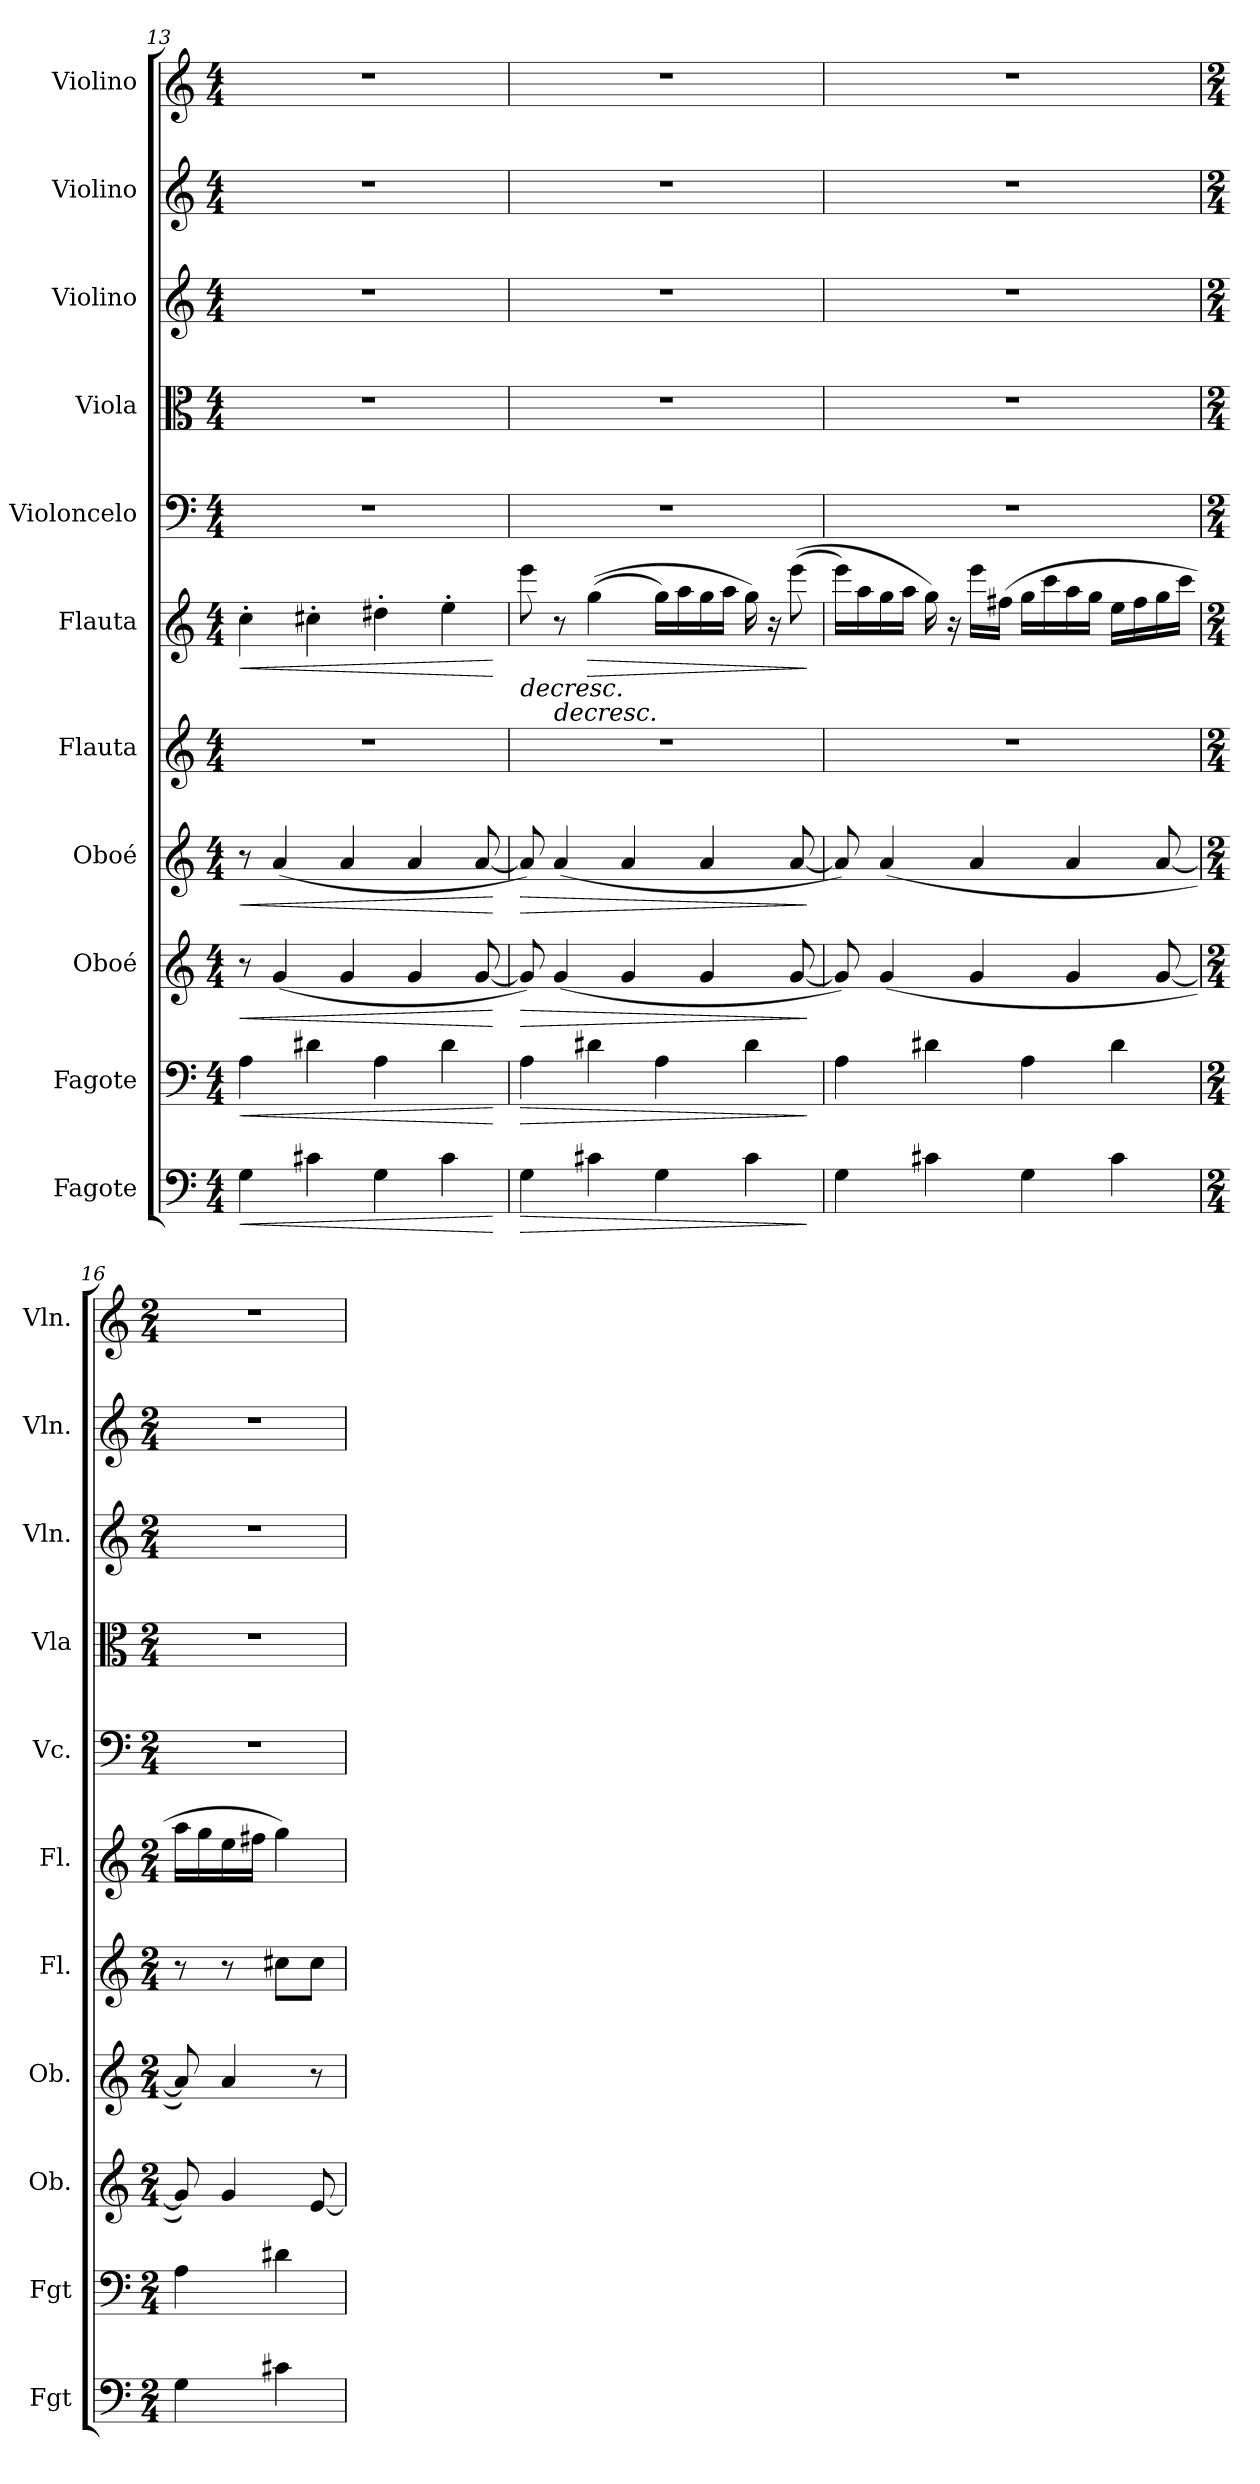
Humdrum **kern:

**kern	**dynam	**kern	**dynam	**kern	**dynam	**kern	**dynam	**kern	**kern	**dynam	**kern	**kern	**kern	**kern	**kern
*part11	*part11	*part10	*part10	*part9	*part9	*part8	*part8	*part7	*part6	*part6	*part5	*part4	*part3	*part2	*part1
*staff11	*staff11	*staff10	*staff10	*staff9	*staff9	*staff8	*staff8	*staff7	*staff6	*staff6	*staff5	*staff4	*staff3	*staff2	*staff1
*I"Fagote	*	*I"Fagote	*	*I"Oboé	*	*I"Oboé	*	*I"Flauta	*I"Flauta	*	*I"Violoncelo	*I"Viola	*I"Violino	*I"Violino	*I"Violino
*I'Fgt	*	*I'Fgt	*	*I'Ob.	*	*I'Ob.	*	*I'Fl.	*I'Fl.	*	*I'Vc.	*I'Vla	*I'Vln.	*I'Vln.	*I'Vln.
!!LO:PB:g=z
*clefF4	*	*clefF4	*	*clefG2	*	*clefG2	*	*clefG2	*clefG2	*	*clefF4	*clefC3	*clefG2	*clefG2	*clefG2
*k[]	*	*k[]	*	*k[]	*	*k[]	*	*k[]	*k[]	*	*k[]	*k[]	*k[]	*k[]	*k[]
*M4/4	*	*M4/4	*	*M4/4	*	*M4/4	*	*M4/4	*M4/4	*	*M4/4	*M4/4	*M4/4	*M4/4	*M4/4
=13	=13	=13	=13	=13	=13	=13	=13	=13	=13	=13	=13	=13	=13	=13	=13
!	!LO:HP:b	!	!LO:HP:b	!	!LO:HP:b	!	!LO:HP:b	!	!	!LO:HP:b	!	!	!	!	!
4G\	<	4A\	<	8r	<	8r	<	1r	4cc'\	<	1r	1r	1r	1r	1r
.	.	.	.	(4g/	.	(4a/	.	.	.	.	.	.	.	.	.
4c#X\	.	4d#X\	.	.	.	.	.	.	4cc#X'\	.	.	.	.	.	.
.	.	.	.	4g/	.	4a/	.	.	.	.	.	.	.	.	.
4G\	.	4A\	.	.	.	.	.	.	4dd#X'\	.	.	.	.	.	.
.	.	.	.	4g/	.	4a/	.	.	.	.	.	.	.	.	.
4c#\	.	4d#\	.	.	.	.	.	.	4ee'\	.	.	.	.	.	.
.	.	.	.	[8g/	.	[8a/	.	.	.	.	.	.	.	.	.
.	[	.	[	.	[	.	[	.	.	[	.	.	.	.	.
=14	=14	=14	=14	=14	=14	=14	=14	=14	=14	=14	=14	=14	=14	=14	=14
!	!LO:HP:b	!	!LO:HP:b	!	!LO:HP:b	!	!LO:HP:b	!	!	!LO:HP:b	!	!	!	!	!
4G\	>	4A\	>	8g/])	>	8a/])	>	1r	8eee\	>	1r	1r	1r	1r	1r
!	!	!	!	!	!	!	!	!	!	!LO:HP:b	!	!	!	!	!
.	.	.	.	(4g/	.	(4a/	.	.	8r	>	.	.	.	.	.
!	!	!	!	!	!	!	!	!	!	!LO:HP:b	!	!	!	!	!
4c#X\	.	4d#X\	.	.	.	.	.	.	((4gg\	>	.	.	.	.	.
.	.	.	.	4g/	.	4a/	.	.	.	.	.	.	.	.	.
4G\	.	4A\	.	.	.	.	.	.	16gg\LL)	.	.	.	.	.	.
.	.	.	.	.	.	.	.	.	16aa\	.	.	.	.	.	.
.	.	.	.	4g/	.	4a/	.	.	16gg\	.	.	.	.	.	.
.	.	.	.	.	.	.	.	.	16aa\JJ	.	.	.	.	.	.
4c#\	.	4d#\	.	.	.	.	.	.	16gg\)	.	.	.	.	.	.
.	.	.	.	.	.	.	.	.	16r	.	.	.	.	.	.
.	.	.	.	[8g/	.	[8a/	.	.	((8eee\	.	.	.	.	.	.
.	]	.	]	.	]	.	]	.	.	] ] ]	.	.	.	.	.
=15	=15	=15	=15	=15	=15	=15	=15	=15	=15	=15	=15	=15	=15	=15	=15
4G\	.	4A\	.	8g/])	.	8a/])	.	1r	16eee\LL)	.	1r	1r	1r	1r	1r
.	.	.	.	.	.	.	.	.	16aa\	.	.	.	.	.	.
.	.	.	.	(4g/	.	(4a/	.	.	16gg\	.	.	.	.	.	.
.	.	.	.	.	.	.	.	.	16aa\JJ	.	.	.	.	.	.
4c#X\	.	4d#X\	.	.	.	.	.	.	16gg\)	.	.	.	.	.	.
.	.	.	.	.	.	.	.	.	16r	.	.	.	.	.	.
.	.	.	.	4g/	.	4a/	.	.	16eee\LL	.	.	.	.	.	.
.	.	.	.	.	.	.	.	.	(16ff#X\JJ	.	.	.	.	.	.
4G\	.	4A\	.	.	.	.	.	.	16gg\LL	.	.	.	.	.	.
.	.	.	.	.	.	.	.	.	16ccc\	.	.	.	.	.	.
.	.	.	.	4g/	.	4a/	.	.	16aa\	.	.	.	.	.	.
.	.	.	.	.	.	.	.	.	16gg\JJ	.	.	.	.	.	.
4c#\	.	4d#\	.	.	.	.	.	.	16ee\LL	.	.	.	.	.	.
.	.	.	.	.	.	.	.	.	16ff#\	.	.	.	.	.	.
.	.	.	.	[8g/	.	[8a/	.	.	16gg\	.	.	.	.	.	.
.	.	.	.	.	.	.	.	.	16ccc\JJ	.	.	.	.	.	.
!!LO:PB:g=z
=16	=16	=16	=16	=16	=16	=16	=16	=16	=16	=16	=16	=16	=16	=16	=16
*M2/4	*	*M2/4	*	*M2/4	*	*M2/4	*	*M2/4	*M2/4	*	*M2/4	*M2/4	*M2/4	*M2/4	*M2/4
4G\	.	4A\	.	8g/])	.	8a/])	.	8r	16aa\LL	.	2r	2r	2r	2r	2r
.	.	.	.	.	.	.	.	.	16gg\	.	.	.	.	.	.
.	.	.	.	4g/	.	4a/	.	8r	16ee\	.	.	.	.	.	.
.	.	.	.	.	.	.	.	.	16ff#X\JJ	.	.	.	.	.	.
4c#X\	.	4d#X\	.	.	.	.	.	8cc#X\L	4gg\)	.	.	.	.	.	.
.	.	.	.	[8e/	.	8r	.	8cc#\J	.	.	.	.	.	.	.
=	=	=	=	=	=	=	=	=	=	=	=	=	=	=	=
*-	*-	*-	*-	*-	*-	*-	*-	*-	*-	*-	*-	*-	*-	*-	*-
